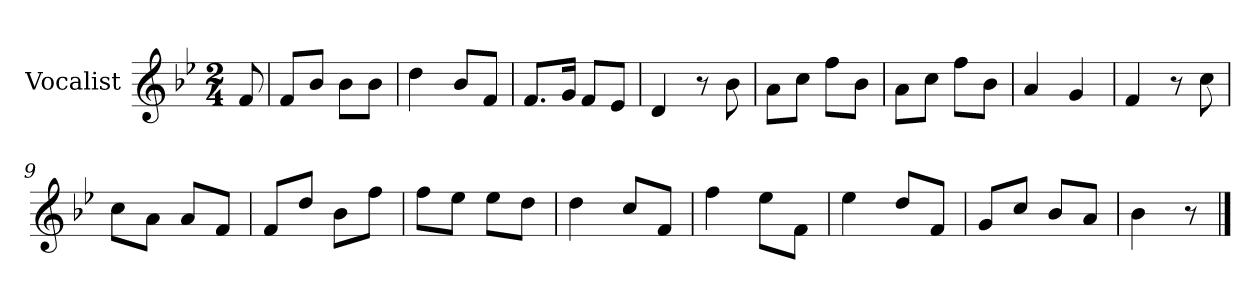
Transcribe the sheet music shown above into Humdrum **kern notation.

**kern
*part1
*staff1
*I"Vocalist
*k[b-e-]
*B-:
*M2/4
=
8f
=1
8fL
8b-J
8b-L
8b-J
=2
4dd
8b-L
8fJ
=3
8.fL
16gJk
8fL
8e-J
=4
4d
8r
8b-
=5
8aL
8ccJ
8ffL
8b-J
=6
8aL
8ccJ
8ffL
8b-J
=7
4a
4g
=8
4f
8r
8cc
=9
8ccL
8aJ
8aL
8fJ
=10
8fL
8ddJ
8b-L
8ffJ
=11
8ffL
8ee-J
8ee-L
8ddJ
=12
4dd
8ccL
8fJ
=13
4ff
8ee-L
8fJ
=14
4ee-
8ddL
8fJ
=15
8gL
8ccJ
8b-L
8aJ
=16
4b-
8r
==
*-
